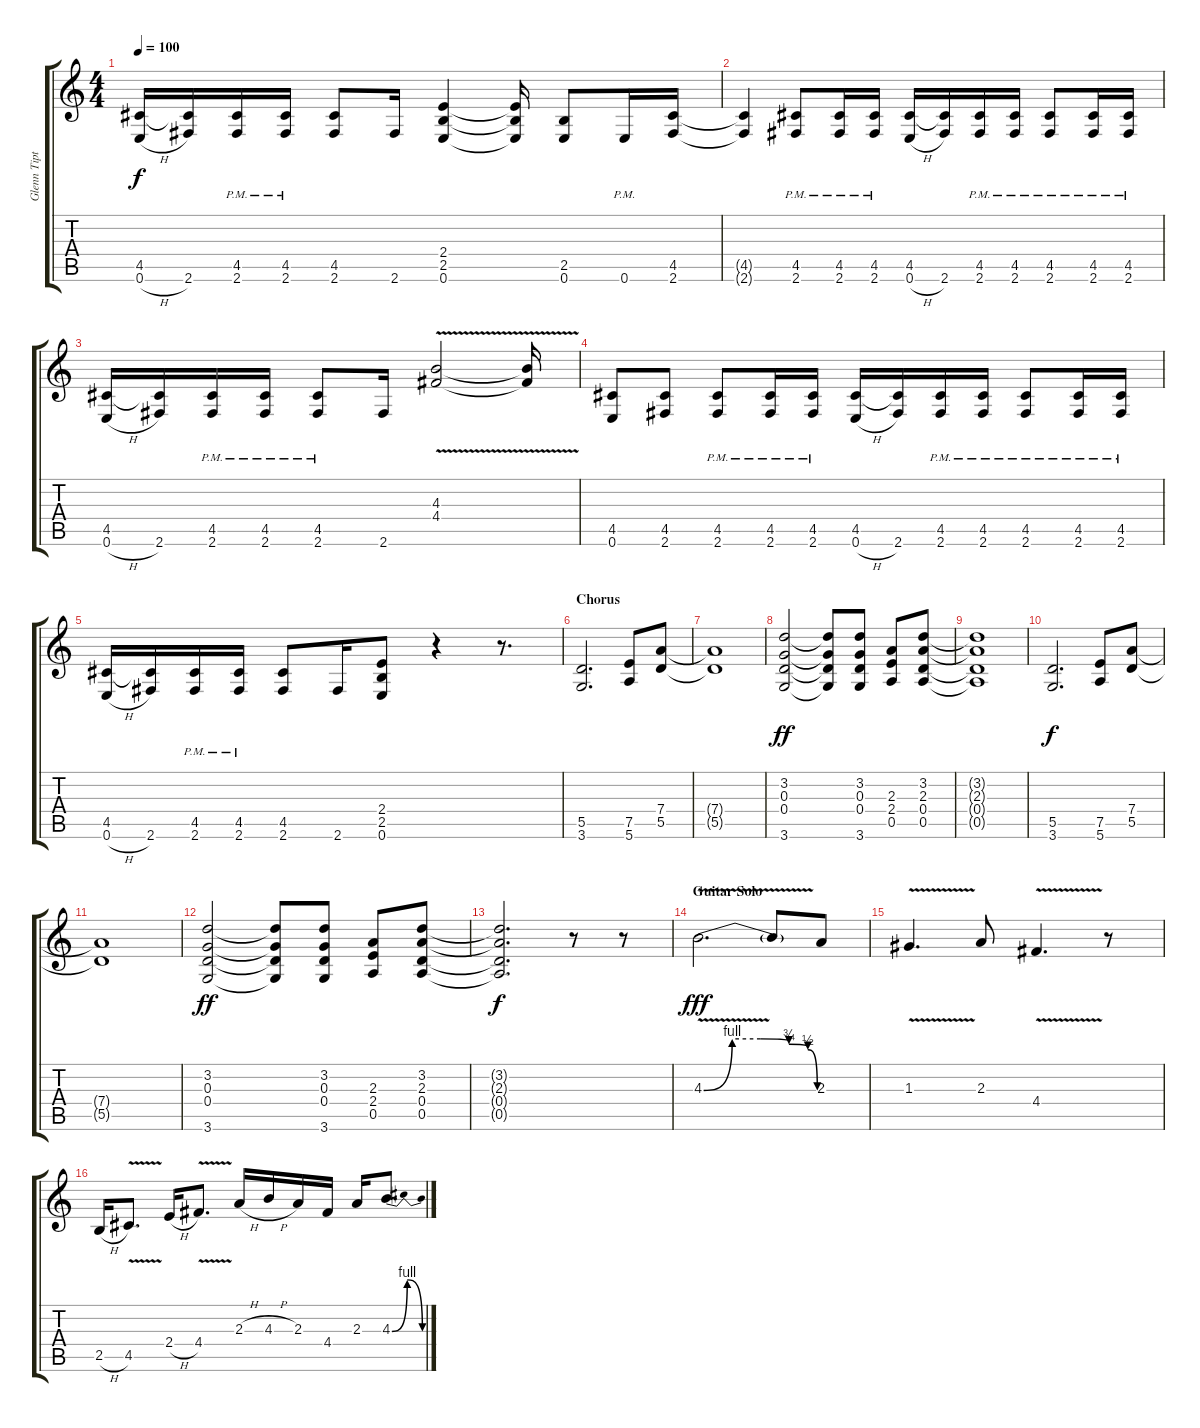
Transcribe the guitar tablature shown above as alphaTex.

\track ("Glenn Tipton" "Glenn Tipt") {instrument distortionguitar}
\staff {score tabs}
\tuning (E4 B3 G3 D3 A2 E2) {hide}
\ts (4 4)
\tempo 100
\clef g2
\ks c
(4.5 0.6{h}).16{dy f} (4.5{t} 2.6).16 (4.5{pm} 2.6{pm}).16 (4.5{pm} 2.6{pm}).16 (4.5 2.6).8 2.6.16 (2.4 2.5 0.6).4 (2.4{t} 2.5{t} 0.6{t}).16 (2.5 0.6).8 0.6{pm}.16 (4.5 2.6).16 |
(4.5{t} 2.6{t}).4 (4.5{pm} 2.6{pm}).8 (4.5{pm} 2.6{pm}).16 (4.5{pm} 2.6{pm}).16 (4.5 0.6{h}).16 (4.5{t} 2.6).16 (4.5{pm} 2.6{pm}).16 (4.5{pm} 2.6{pm}).16 (4.5{pm} 2.6{pm}).8 (4.5{pm} 2.6{pm}).16 (4.5{pm} 2.6{pm}).16 |
(4.5 0.6{h}).16 (4.5{t} 2.6).16 (4.5{pm} 2.6{pm}).16 (4.5{pm} 2.6{pm}).16 (4.5{pm} 2.6{pm}).8 2.6.16 (4.3{v} 4.4{v}).2 (4.3{t} 4.4{t}).16 |
(4.5 0.6).8 (4.5 2.6).8 (4.5{pm} 2.6{pm}).8 (4.5{pm} 2.6{pm}).16 (4.5{pm} 2.6{pm}).16 (4.5 0.6{h}).16 (4.5{t} 2.6).16 (4.5{pm} 2.6{pm}).16 (4.5{pm} 2.6{pm}).16 (4.5{pm} 2.6{pm}).8 (4.5{pm} 2.6{pm}).16 (4.5{pm} 2.6{pm}).16 |
(4.5 0.6{h}).16 (4.5{t} 2.6).16 (4.5{pm} 2.6{pm}).16 (4.5{pm} 2.6{pm}).16 (4.5 2.6).8 2.6.16 (2.4 2.5 0.6).8 r.4 r.8{d} |
\section ("" "Chorus")
(5.5 3.6).2{d} (7.5 5.6).8 (7.4 5.5).8 |
(7.4{t} 5.5{t}).1 |
(3.2 0.3 0.4 3.6).2{dy ff} (3.2{t} 0.3{t} 0.4{t} 3.6{t}).8 (3.2 0.3 0.4 3.6).8 (2.3 2.4 0.5).8 (3.2 2.3 0.4 0.5).8 |
(3.2{t} 2.3{t} 0.4{t} 0.5{t}).1 |
(5.5 3.6).2{d dy f} (7.5 5.6).8 (7.4 5.5).8 |
(7.4{t} 5.5{t}).1 |
(3.2 0.3 0.4 3.6).2{dy ff} (3.2{t} 0.3{t} 0.4{t} 3.6{t}).8 (3.2 0.3 0.4 3.6).8 (2.3 2.4 0.5).8 (3.2 2.3 0.4 0.5).8 |
(3.2{t} 2.3{t} 0.4{t} 0.5{t}).2{d dy f} r.8 r.8 |
\section ("" "Guitar Solo")
4.3{be (custom 0 0 15 4 30 4 45 3 55 2 60 0) v}.2{d dy fff} 4.3{t}.8 2.3.8 |
1.3{v}.4{d} 2.3.8 4.4{v}.4{d} r.8 |
2.5{h}.16 4.5{v}.8{d} 2.4{h}.16 4.4{v}.8{d} 2.3{h}.16 4.3{h}.16 2.3.16 4.4.16 2.3.16 4.3{be (bendrelease 0 0 45 4 45 4 60 0)}.8{d}
